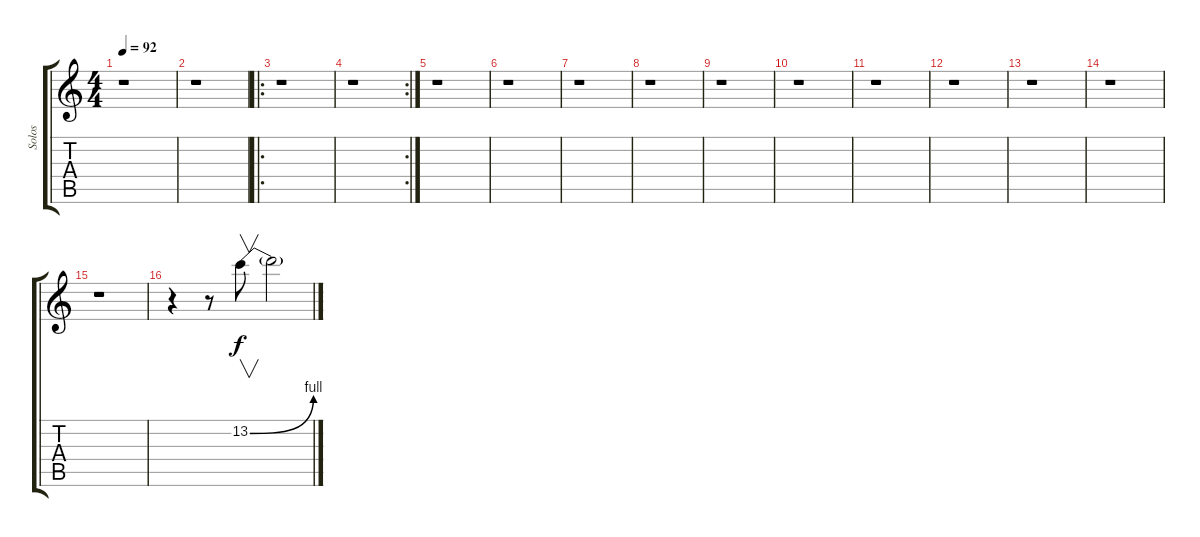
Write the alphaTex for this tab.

\track ("Solos" "Solos") {instrument distortionguitar}
\staff {score tabs}
\tuning (E4 B3 G3 D3 A2 E2) {hide}
\ts (4 4)
\tempo 92
\clef g2
\ks c
r.1{dy f} |
r.1 |
\ro
r.1 |
\rc 2
r.1 |
r.1 |
r.1 |
r.1 |
r.1 |
r.1 |
r.1 |
r.1 |
r.1 |
r.1 |
r.1 |
r.1 |
r.4 r.8 13.2{be (bend 0 0 60 4)}.8{v} 13.2{t}.2
